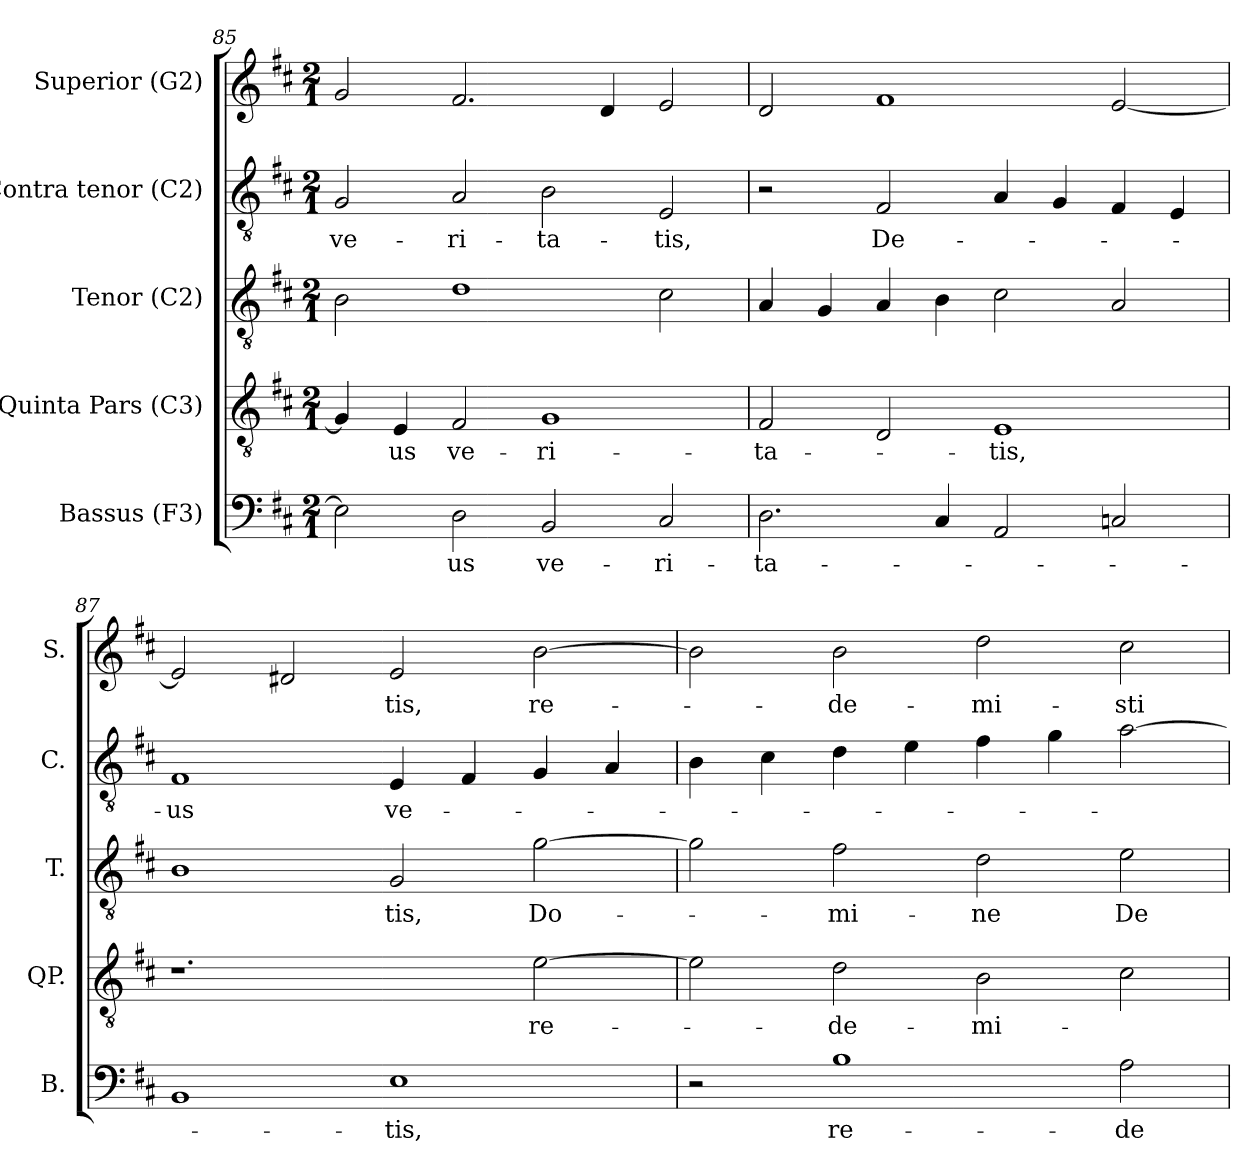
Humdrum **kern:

**kern	**text	**kern	**text	**kern	**text	**kern	**text	**kern	**text
*part5	*part5	*part4	*part4	*part3	*part3	*part2	*part2	*part1	*part1
*staff5	*staff5	*staff4	*staff4	*staff3	*staff3	*staff2	*staff2	*staff1	*staff1
*I"Bassus (F3)	*	*I"Quinta Pars (C3)	*	*I"Tenor (C2)	*	*I"Contra tenor (C2)	*	*I"Superior (G2)	*
*I'B.	*	*I'QP.	*	*I'T.	*	*I'C.	*	*I'S.	*
!!LO:PB:g=z
*clefF4	*	*clefGv2	*	*clefGv2	*	*clefGv2	*	*clefG2	*
*	*	*ITrd7c12	*	*ITrd7c12	*	*ITrd7c12	*	*	*
*k[f#c#]	*	*k[f#c#]	*	*k[f#c#]	*	*k[f#c#]	*	*k[f#c#]	*
*D:	*	*D:	*	*D:	*	*D:	*	*D:	*
*M2/1	*	*M2/1	*	*M2/1	*	*M2/1	*	*M2/1	*
=85	=85	=85	=85	=85	=85	=85	=85	=85	=85
!	!	!	!	!	!	!	!LO:LY:b:color=#000000	!	!
2Ei\]	.	4GGi/]	.	2BBi\	.	2GGi/	ve-	2gi/	.
!	!	!	!LO:LY:b:color=#000000	!	!	!	!	!	!
.	.	4EEi/	-us	.	.	.	.	.	.
!	!LO:LY:b:color=#000000	!	!	!	!	!	!	!	!
!	!	!	!LO:LY:b:color=#000000	!	!	!	!	!	!
!	!	!	!	!	!	!	!LO:LY:b:color=#000000	!	!
2Di\	-us	2FF#i/	ve-	1Di	.	2AAi/	-ri-	2.f#i/	.
!	!LO:LY:b:color=#000000	!	!	!	!	!	!	!	!
!	!	!	!LO:LY:b:color=#000000	!	!	!	!	!	!
!	!	!	!	!	!	!	!LO:LY:b:color=#000000	!	!
2BBi/	ve-	1GGi	-ri-	.	.	2BBi\	-ta-	.	.
.	.	.	.	.	.	.	.	4di/	.
!	!LO:LY:b:color=#000000	!	!	!	!	!	!	!	!
!	!	!	!	!	!	!	!LO:LY:b:color=#000000	!	!
2C#i/	-ri-	.	.	2C#i\	.	2EEi/	-tis,	2ei/	.
=86	=86	=86	=86	=86	=86	=86	=86	=86	=86
!	!LO:LY:b:color=#000000	!	!	!	!	!	!	!	!
!	!	!	!LO:LY:b:color=#000000	!	!	!	!	!	!
2.Di\	-ta-	2FF#i/	-ta-	4AAi/	.	2r	.	2di/	.
.	.	.	.	4GGi/	.	.	.	.	.
!	!	!	!	!	!	!	!LO:LY:b:color=#000000	!	!
.	.	2DDi/	.	4AAi/	.	2FF#i/	De-	1f#i	.
4C#i/	.	.	.	4BBi\	.	.	.	.	.
!	!	!	!LO:LY:b:color=#000000	!	!	!	!	!	!
2AAi/	.	1EEi	-tis,	2C#i\	.	4AAi/	.	.	.
.	.	.	.	.	.	4GGi/	.	.	.
2Ci/	.	.	.	2AAi/	.	4FF#i/	.	[2ei/	.
.	.	.	.	.	.	4EEi/	.	.	.
=87	=87	=87	=87	=87	=87	=87	=87	=87	=87
!	!	!	!	!	!	!	!LO:LY:b:color=#000000	!	!
1BBi	.	1.r	.	1BBi	.	1FF#i	-us	2ei/]	.
.	.	.	.	.	.	.	.	2d#i/	.
!	!LO:LY:b:color=#000000	!	!	!	!	!	!	!	!
!	!	!	!	!	!LO:LY:b:color=#000000	!	!	!	!
!	!	!	!	!	!	!	!LO:LY:b:color=#000000	!	!
!	!	!	!	!	!	!	!	!	!LO:LY:b:color=#000000
1Ei	-tis,	.	.	2GGi/	-tis,	4EEi/	ve-	2ei/	-tis,
.	.	.	.	.	.	4FF#i/	.	.	.
!	!	!	!LO:LY:b:color=#000000	!	!	!	!	!	!
!	!	!	!	!	!LO:LY:b:color=#000000	!	!	!	!
!	!	!	!	!	!	!	!	!	!LO:LY:b:color=#000000
.	.	[2Ei\	re-	[2Gi\	Do-	4GGi/	.	[2bi\	re-
.	.	.	.	.	.	4AAi/	.	.	.
=88	=88	=88	=88	=88	=88	=88	=88	=88	=88
2r	.	2Ei\]	.	2Gi\]	.	4BBi\	.	2bi\]	.
.	.	.	.	.	.	4C#i\	.	.	.
!	!LO:LY:b:color=#000000	!	!	!	!	!	!	!	!
!	!	!	!LO:LY:b:color=#000000	!	!	!	!	!	!
!	!	!	!	!	!LO:LY:b:color=#000000	!	!	!	!
!	!	!	!	!	!	!	!	!	!LO:LY:b:color=#000000
1Bi	re-	2Di\	-de-	2F#i\	-mi-	4Di\	.	2bi\	-de-
.	.	.	.	.	.	4Ei\	.	.	.
!	!	!	!LO:LY:b:color=#000000	!	!	!	!	!	!
!	!	!	!	!	!LO:LY:b:color=#000000	!	!	!	!
!	!	!	!	!	!	!	!	!	!LO:LY:b:color=#000000
.	.	2BBi\	-mi-	2Di\	-ne	4F#i\	.	2ddi\	-mi-
.	.	.	.	.	.	4Gi\	.	.	.
!	!LO:LY:b:color=#000000	!	!	!	!	!	!	!	!
!	!	!	!	!	!LO:LY:b:color=#000000	!	!	!	!
!	!	!	!	!	!	!	!	!	!LO:LY:b:color=#000000
2Ai\	-de-	2C#i\	.	2Ei\	De-	[2Ai\	.	2cc#i\	-sti
=	=	=	=	=	=	=	=	=	=
*-	*-	*-	*-	*-	*-	*-	*-	*-	*-
